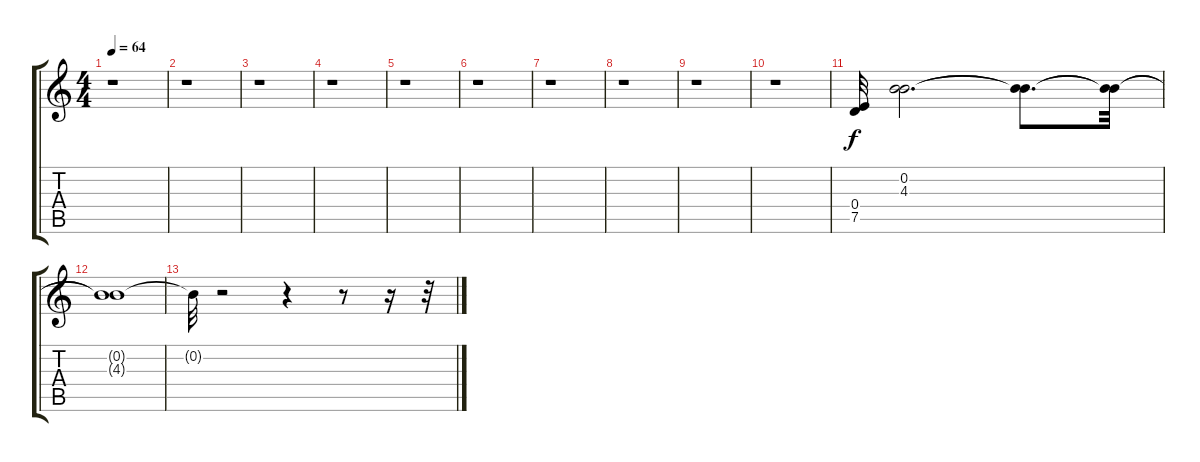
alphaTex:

\track "" {instrument distortionguitar}
\staff {score tabs}
\tuning (E4 B3 G3 D3 A2 E2) {hide}
\ts (4 4)
\tempo 64
\clef g2
\ks c
r.1{dy pp} |
r.1 |
r.1 |
r.1 |
r.1 |
r.1 |
r.1 |
r.1 |
r.1 |
r.1 |
(0.4 7.5).32{dy f} (0.2 4.3).2{d} (0.2{t} 4.3{t}).8{d} (0.2{t} 4.3{t}).32 |
(0.2{t} 4.3{t}).1 |
0.2{t}.32 r.2 r.4 r.8 r.16 r.32
